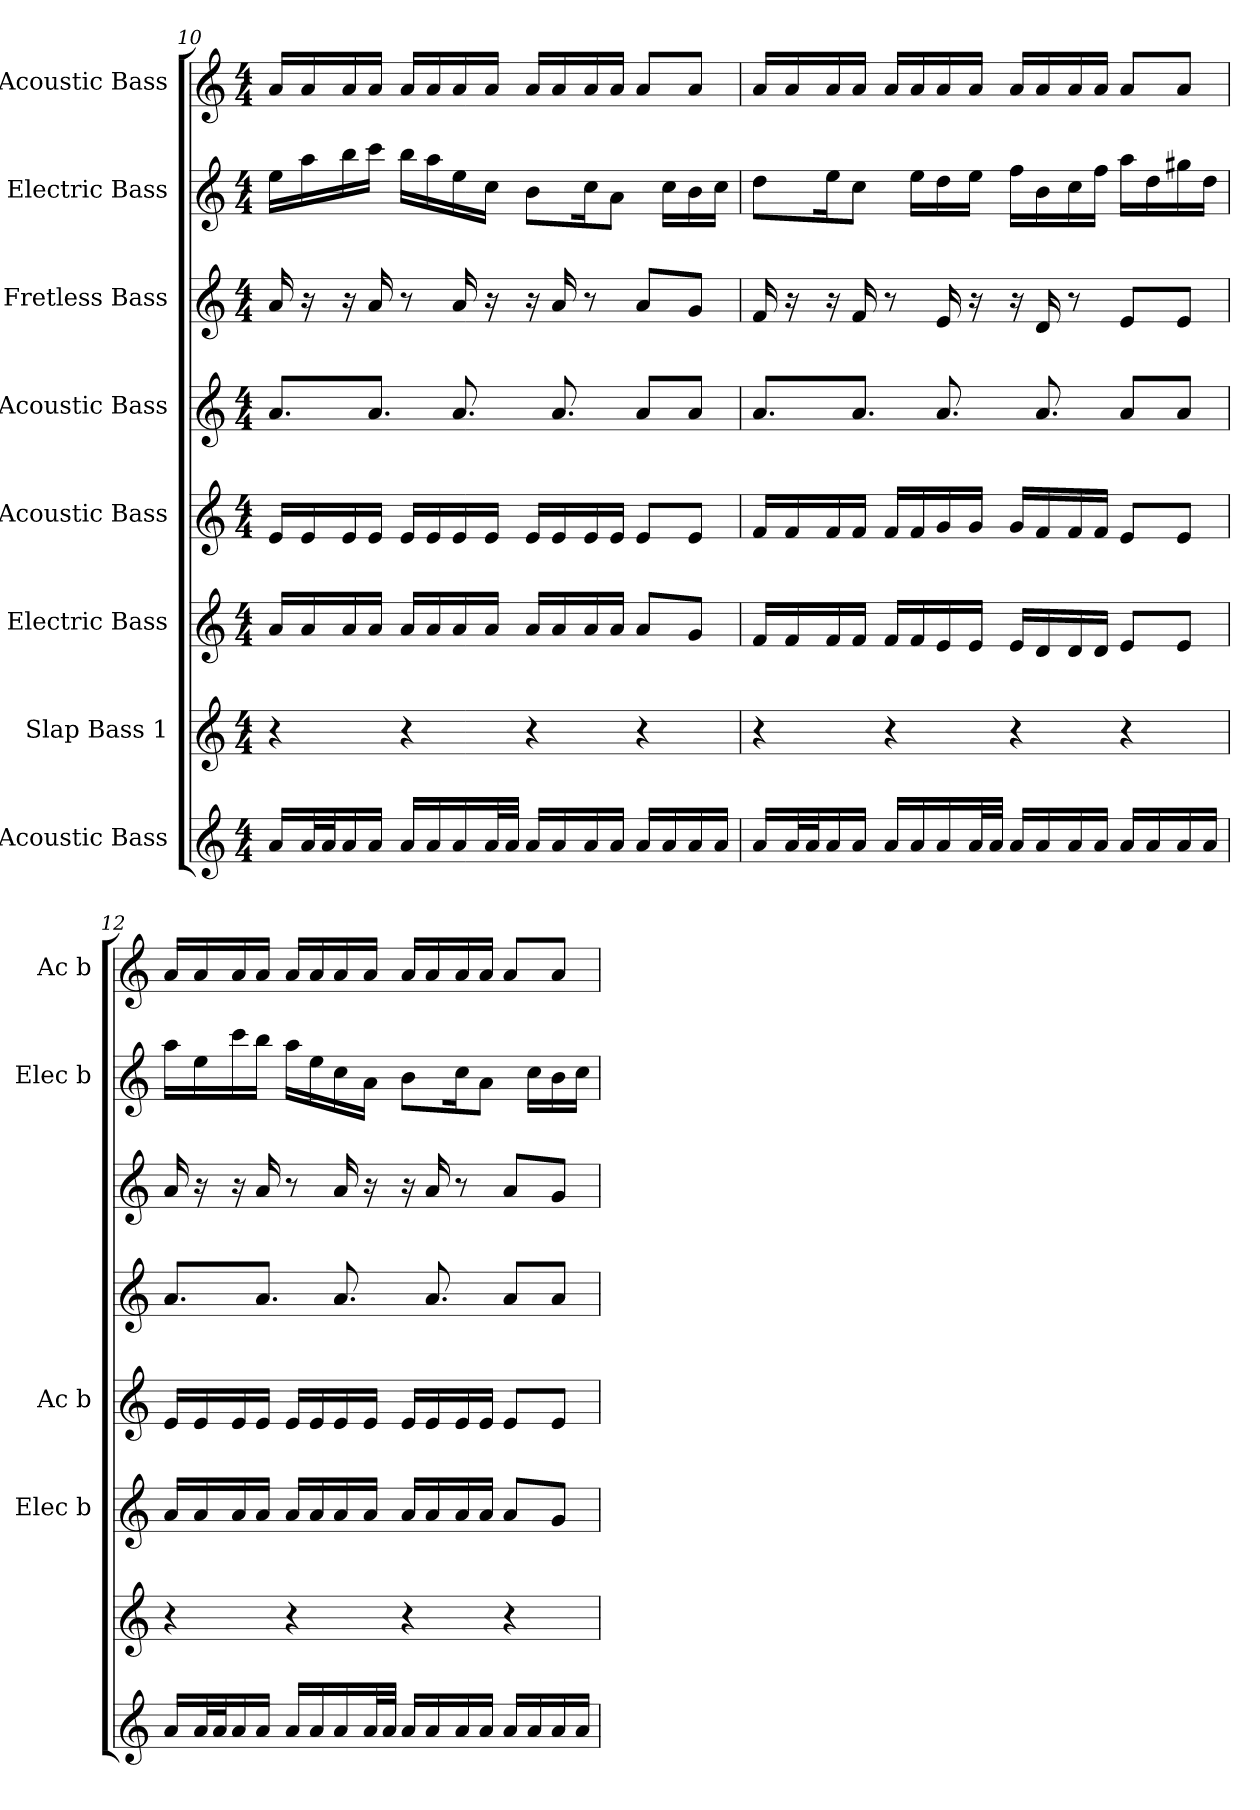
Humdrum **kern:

**kern	**kern	**kern	**kern	**kern	**kern	**kern	**kern
*part8	*part7	*part6	*part5	*part4	*part3	*part2	*part1
*staff8	*staff7	*staff6	*staff5	*staff4	*staff3	*staff2	*staff1
*I"Acoustic Bass	*I"Slap Bass 1	*I"Electric Bass	*I"Acoustic Bass	*I"Acoustic Bass	*I"Fretless Bass	*I"Electric Bass	*I"Acoustic Bass
*	*	*I'Elec b	*I'Ac b	*	*	*I'Elec b	*I'Ac b
*clefG2	*clefG2	*clefG2	*clefG2	*clefG2	*clefG2	*clefG2	*clefG2
*k[]	*k[]	*k[]	*k[]	*k[]	*k[]	*k[]	*k[]
*M4/4	*M4/4	*M4/4	*M4/4	*M4/4	*M4/4	*M4/4	*M4/4
=10	=10	=10	=10	=10	=10	=10	=10
16aLL	4r	16aLL	16eLL	8.aL	16a	16eeLL	16aLL
32aL	.	16a	16e	.	16r	16aa	16a
32aJ	.	.	.	.	.	.	.
16a	.	16a	16e	.	16r	16bb	16a
16aJJ	.	16aJJ	16eJJ	8.aJ	16a	16cccJJ	16aJJ
16aLL	4r	16aLL	16eLL	.	8r	16bbLL	16aLL
16a	.	16a	16e	.	.	16aa	16a
16a	.	16a	16e	8.a	16a	16ee	16a
32aL	.	16aJJ	16eJJ	.	16r	16ccJJ	16aJJ
32aJJJ	.	.	.	.	.	.	.
16aLL	4r	16aLL	16eLL	.	16r	8bL	16aLL
16a	.	16a	16e	8.a	16a	.	16a
16a	.	16a	16e	.	8r	16cck	16a
16aJJ	.	16aJJ	16eJJ	.	.	8aJ	16aJJ
16aLL	4r	8aL	8eL	8aL	8aL	.	8aL
16a	.	.	.	.	.	16ccLL	.
16a	.	8gJ	8eJ	8aJ	8gJ	16b	8aJ
16aJJ	.	.	.	.	.	16ccJJ	.
=11	=11	=11	=11	=11	=11	=11	=11
16aLL	4r	16fLL	16fLL	8.aL	16f	8ddL	16aLL
32aL	.	16f	16f	.	16r	.	16a
32aJ	.	.	.	.	.	.	.
16a	.	16f	16f	.	16r	16eek	16a
16aJJ	.	16fJJ	16fJJ	8.aJ	16f	8ccJ	16aJJ
16aLL	4r	16fLL	16fLL	.	8r	.	16aLL
16a	.	16f	16f	.	.	16eeLL	16a
16a	.	16e	16g	8.a	16e	16dd	16a
32aL	.	16eJJ	16gJJ	.	16r	16eeJJ	16aJJ
32aJJJ	.	.	.	.	.	.	.
16aLL	4r	16eLL	16gLL	.	16r	16ffLL	16aLL
16a	.	16d	16f	8.a	16d	16b	16a
16a	.	16d	16f	.	8r	16cc	16a
16aJJ	.	16dJJ	16fJJ	.	.	16ffJJ	16aJJ
16aLL	4r	8eL	8eL	8aL	8eL	16aaLL	8aL
16a	.	.	.	.	.	16dd	.
16a	.	8eJ	8eJ	8aJ	8eJ	16gg#X	8aJ
16aJJ	.	.	.	.	.	16ddJJ	.
=12	=12	=12	=12	=12	=12	=12	=12
16aLL	4r	16aLL	16eLL	8.aL	16a	16aaLL	16aLL
32aL	.	16a	16e	.	16r	16ee	16a
32aJ	.	.	.	.	.	.	.
16a	.	16a	16e	.	16r	16ccc	16a
16aJJ	.	16aJJ	16eJJ	8.aJ	16a	16bbJJ	16aJJ
16aLL	4r	16aLL	16eLL	.	8r	16aaLL	16aLL
16a	.	16a	16e	.	.	16ee	16a
16a	.	16a	16e	8.a	16a	16cc	16a
32aL	.	16aJJ	16eJJ	.	16r	16aJJ	16aJJ
32aJJJ	.	.	.	.	.	.	.
16aLL	4r	16aLL	16eLL	.	16r	8bL	16aLL
16a	.	16a	16e	8.a	16a	.	16a
16a	.	16a	16e	.	8r	16cck	16a
16aJJ	.	16aJJ	16eJJ	.	.	8aJ	16aJJ
16aLL	4r	8aL	8eL	8aL	8aL	.	8aL
16a	.	.	.	.	.	16ccLL	.
16a	.	8gJ	8eJ	8aJ	8gJ	16b	8aJ
16aJJ	.	.	.	.	.	16ccJJ	.
=	=	=	=	=	=	=	=
*-	*-	*-	*-	*-	*-	*-	*-
